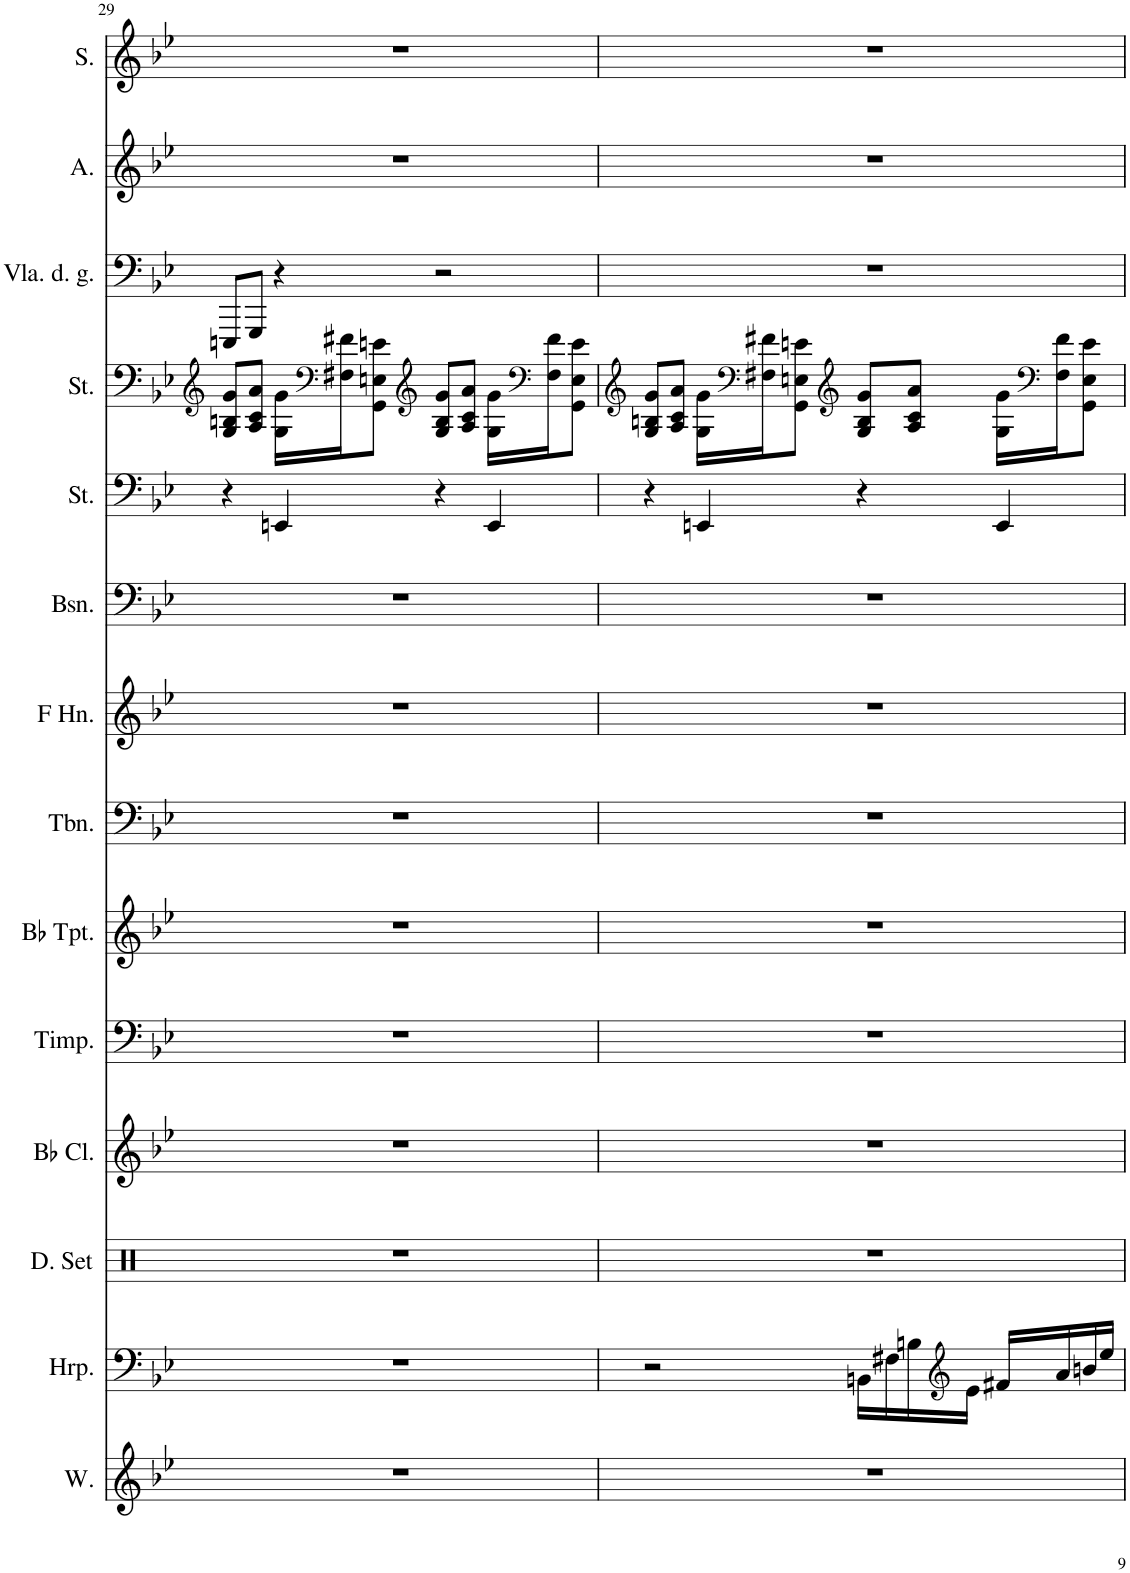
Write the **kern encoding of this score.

**kern	**kern	**kern	**kern	**kern	**kern	**kern	**kern	**kern	**kern	**kern	**kern	**kern	**kern
*part14	*part13	*part12	*part11	*part10	*part9	*part8	*part7	*part6	*part5	*part4	*part3	*part2	*part1
*staff14	*staff13	*staff12	*staff11	*staff10	*staff9	*staff8	*staff7	*staff6	*staff5	*staff4	*staff3	*staff2	*staff1
*I"Winds, Flute	*I"Harp, Harp	*I"Drumset, feedback appreciated	*I"Bb Clarinet, Clarinet	*I"Timpani, Timpani	*I"Bb Trumpet, The Midi Zone	*I"Trombone, Trombone	*I"Horn in F, Brv13@aol.com	*I"Bassoon, Brandon Vidal	*I"Strings, sequenced by	*I"Strings, EPISODE I	*I"Viola da gamba, The Phantom Menace	*I"Alto, Duel of the Fates	*I"Soprano, John William's
*I'W.	*I'Hrp.	*I'D. Set	*I'Bb Cl.	*I'Timp.	*I'Bb Tpt.	*I'Tbn.	*	*I'Bsn.	*I'St.	*I'St.	*I'Vla. d. g.	*I'A.	*I'S.
!!LO:PB:g=z
*clefG2	*clefF4	*clefX	*clefG2	*clefF4	*clefG2	*clefF4	*clefG2	*clefF4	*clefF4	*clefG2	*clefF4	*clefG2	*clefG2
*	*	*	*Trd1c2	*	*Trd1c2	*	*Trd4c7	*	*	*	*	*	*
*k[b-e-]	*k[b-e-]	*k[]	*k[b-e-]	*k[b-e-]	*k[b-e-]	*k[b-e-]	*k[b-e-]	*k[b-e-]	*k[b-e-]	*k[b-e-]	*k[b-e-]	*k[b-e-]	*k[b-e-]
*M4/4	*M4/4	*M4/4	*M4/4	*M4/4	*M4/4	*M4/4	*M4/4	*M4/4	*M4/4	*M4/4	*M4/4	*M4/4	*M4/4
=29	=29	=29	=29	=29	=29	=29	=29	=29	=29	=29	=29	=29	=29
1r	1r	1r	1r	1r	1r	1r	1r	1r	4r	8G/ 8Bn/ 8g/L	8EEEn/L	1r	1r
.	.	.	.	.	.	.	.	.	.	8A/ 8c/ 8a/J	8GGG/J	.	.
.	.	.	.	.	.	.	.	.	4EEn/	16G\ 16g\LL	4r	.	.
*	*	*	*	*	*	*	*	*	*	*clefF4	*	*	*
.	.	.	.	.	.	.	.	.	.	16F#X\ 16f#X\J	.	.	.
.	.	.	.	.	.	.	.	.	.	8GG\ 8En\ 8en\J	.	.	.
*	*	*	*	*	*	*	*	*	*	*clefG2	*	*	*
.	.	.	.	.	.	.	.	.	4r	8G/ 8B/ 8g/L	2r	.	.
.	.	.	.	.	.	.	.	.	.	8A/ 8c/ 8a/J	.	.	.
.	.	.	.	.	.	.	.	.	4EE/	16G\ 16g\LL	.	.	.
*	*	*	*	*	*	*	*	*	*	*clefF4	*	*	*
.	.	.	.	.	.	.	.	.	.	16F#\ 16f#\J	.	.	.
.	.	.	.	.	.	.	.	.	.	8GG\ 8E\ 8e\J	.	.	.
=30	=30	=30	=30	=30	=30	=30	=30	=30	=30	=30	=30	=30	=30
*	*	*	*	*	*	*	*	*	*	*clefG2	*	*	*
1r	2r	1r	1r	1r	1r	1r	1r	1r	4r	8G/ 8Bn/ 8g/L	1r	1r	1r
.	.	.	.	.	.	.	.	.	.	8A/ 8c/ 8a/J	.	.	.
.	.	.	.	.	.	.	.	.	4EEn/	16G\ 16g\LL	.	.	.
*	*	*	*	*	*	*	*	*	*	*clefF4	*	*	*
.	.	.	.	.	.	.	.	.	.	16F#X\ 16f#X\J	.	.	.
.	.	.	.	.	.	.	.	.	.	8GG\ 8En\ 8en\J	.	.	.
*	*	*	*	*	*	*	*	*	*	*clefG2	*	*	*
.	16BBn\LL	.	.	.	.	.	.	.	4r	8G/ 8B/ 8g/L	.	.	.
.	16F#X\	.	.	.	.	.	.	.	.	.	.	.	.
.	16Bn\	.	.	.	.	.	.	.	.	8A/ 8c/ 8a/J	.	.	.
*	*clefG2	*	*	*	*	*	*	*	*	*	*	*	*
.	16e-\JJ	.	.	.	.	.	.	.	.	.	.	.	.
.	16f#X/LL	.	.	.	.	.	.	.	4EE/	16G\ 16g\LL	.	.	.
*	*	*	*	*	*	*	*	*	*	*clefF4	*	*	*
.	16a/	.	.	.	.	.	.	.	.	16F#\ 16f#\J	.	.	.
.	16bn/	.	.	.	.	.	.	.	.	8GG\ 8E\ 8e\J	.	.	.
.	16ee-/JJ	.	.	.	.	.	.	.	.	.	.	.	.
=	=	=	=	=	=	=	=	=	=	=	=	=	=
*-	*-	*-	*-	*-	*-	*-	*-	*-	*-	*-	*-	*-	*-
